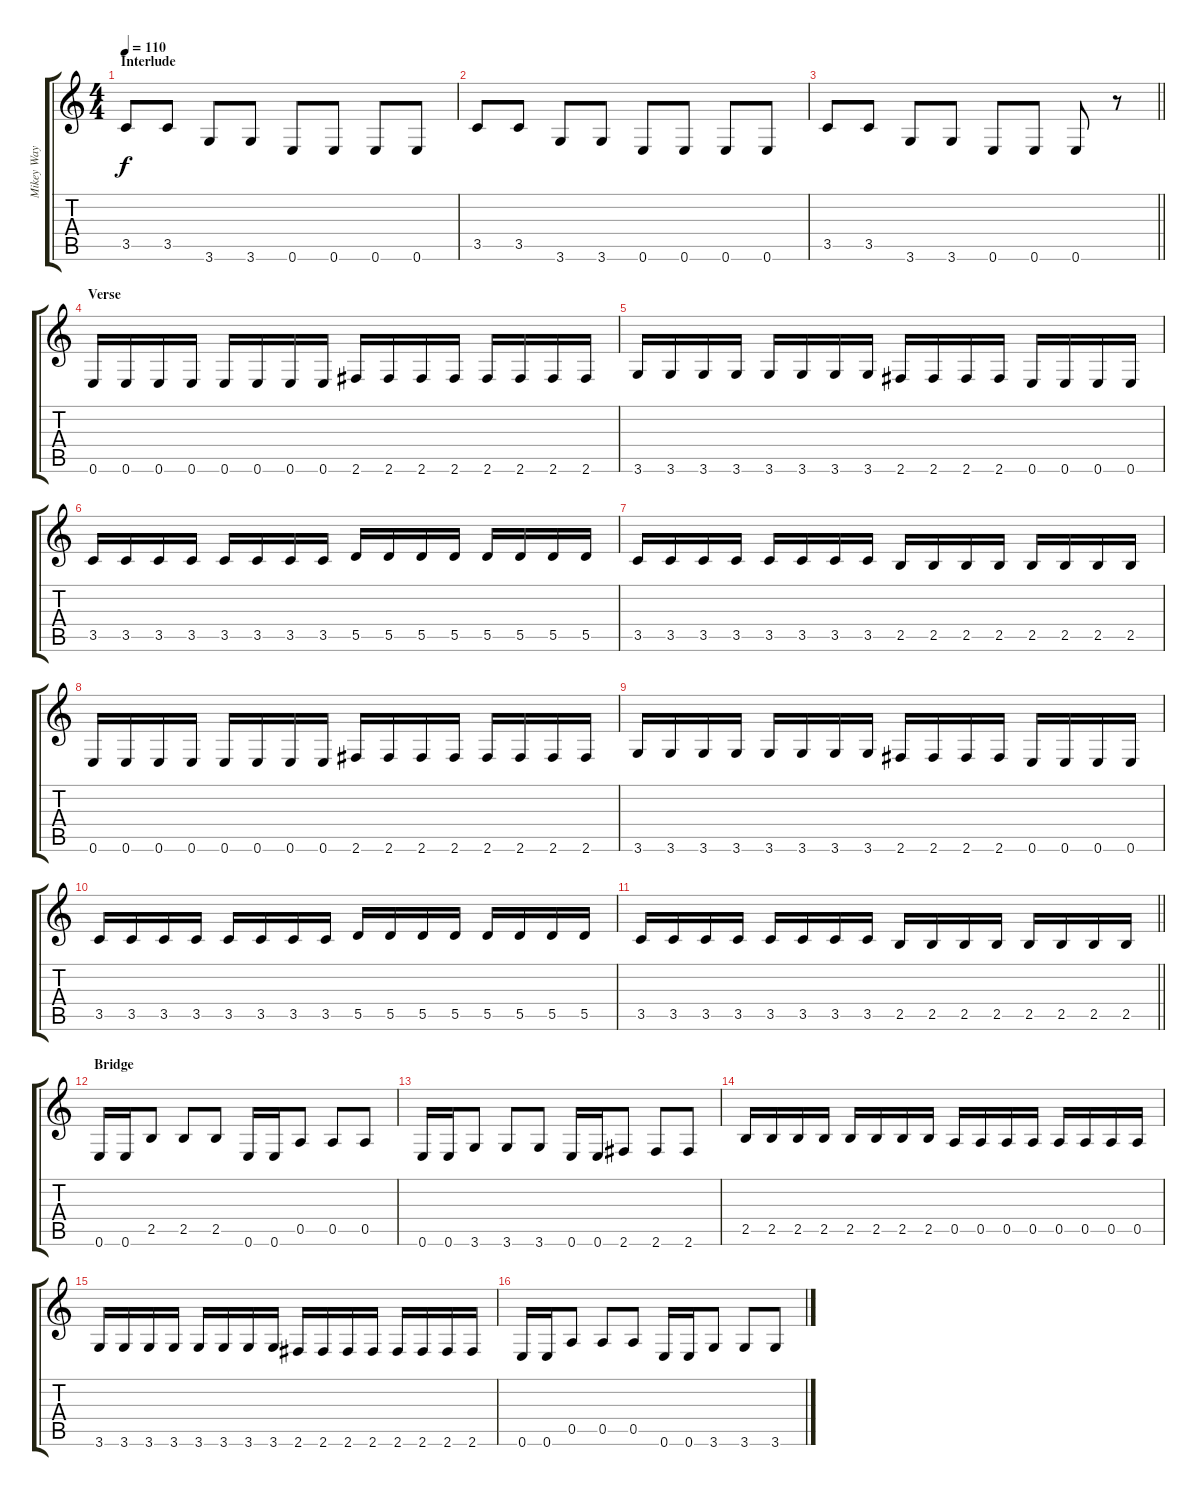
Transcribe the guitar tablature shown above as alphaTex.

\track ("Mikey Way" "Mikey Way") {instrument electricbassfinger}
\staff {score tabs}
\tuning (E4 B3 G3 D3 A2 E2) {hide}
\ts (4 4)
\section ("" "Interlude")
\tempo 110
\clef g2
\ks c
3.5.8{dy f} 3.5.8 3.6.8 3.6.8 0.6.8 0.6.8 0.6.8 0.6.8 |
3.5.8 3.5.8 3.6.8 3.6.8 0.6.8 0.6.8 0.6.8 0.6.8 |
\barLineRight lightlight
3.5.8 3.5.8 3.6.8 3.6.8 0.6.8 0.6.8 0.6.8 r.8 |
\section ("" "Verse")
0.6.16 0.6.16 0.6.16 0.6.16 0.6.16 0.6.16 0.6.16 0.6.16 2.6.16 2.6.16 2.6.16 2.6.16 2.6.16 2.6.16 2.6.16 2.6.16 |
3.6.16 3.6.16 3.6.16 3.6.16 3.6.16 3.6.16 3.6.16 3.6.16 2.6.16 2.6.16 2.6.16 2.6.16 0.6.16 0.6.16 0.6.16 0.6.16 |
3.5.16 3.5.16 3.5.16 3.5.16 3.5.16 3.5.16 3.5.16 3.5.16 5.5.16 5.5.16 5.5.16 5.5.16 5.5.16 5.5.16 5.5.16 5.5.16 |
3.5.16 3.5.16 3.5.16 3.5.16 3.5.16 3.5.16 3.5.16 3.5.16 2.5.16 2.5.16 2.5.16 2.5.16 2.5.16 2.5.16 2.5.16 2.5.16 |
0.6.16 0.6.16 0.6.16 0.6.16 0.6.16 0.6.16 0.6.16 0.6.16 2.6.16 2.6.16 2.6.16 2.6.16 2.6.16 2.6.16 2.6.16 2.6.16 |
3.6.16 3.6.16 3.6.16 3.6.16 3.6.16 3.6.16 3.6.16 3.6.16 2.6.16 2.6.16 2.6.16 2.6.16 0.6.16 0.6.16 0.6.16 0.6.16 |
3.5.16 3.5.16 3.5.16 3.5.16 3.5.16 3.5.16 3.5.16 3.5.16 5.5.16 5.5.16 5.5.16 5.5.16 5.5.16 5.5.16 5.5.16 5.5.16 |
\barLineRight lightlight
3.5.16 3.5.16 3.5.16 3.5.16 3.5.16 3.5.16 3.5.16 3.5.16 2.5.16 2.5.16 2.5.16 2.5.16 2.5.16 2.5.16 2.5.16 2.5.16 |
\section ("" "Bridge")
0.6.16 0.6.16 2.5.8 2.5.8 2.5.8 0.6.16 0.6.16 0.5.8 0.5.8 0.5.8 |
0.6.16 0.6.16 3.6.8 3.6.8 3.6.8 0.6.16 0.6.16 2.6.8 2.6.8 2.6.8 |
2.5.16 2.5.16 2.5.16 2.5.16 2.5.16 2.5.16 2.5.16 2.5.16 0.5.16 0.5.16 0.5.16 0.5.16 0.5.16 0.5.16 0.5.16 0.5.16 |
3.6.16 3.6.16 3.6.16 3.6.16 3.6.16 3.6.16 3.6.16 3.6.16 2.6.16 2.6.16 2.6.16 2.6.16 2.6.16 2.6.16 2.6.16 2.6.16 |
0.6.16 0.6.16 0.5.8 0.5.8 0.5.8 0.6.16 0.6.16 3.6.8 3.6.8 3.6.8
